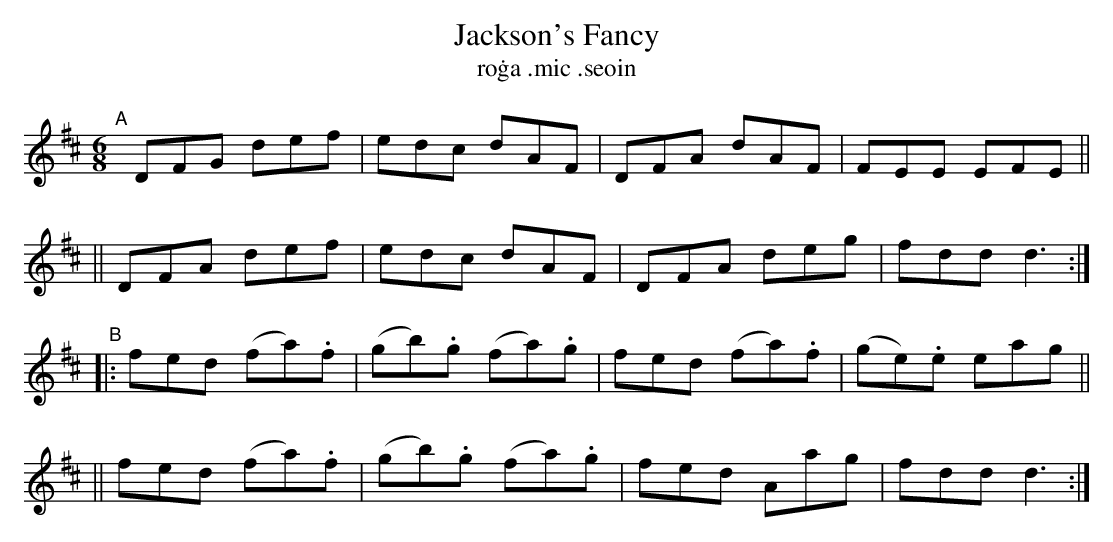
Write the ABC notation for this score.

X:1
T: Jackson's Fancy
T: ro\.ga \.mic \.seoin
M: 6/8
L: 1/8
K: D
"^A"\
[|] DFG def | edc dAF | DFA dAF | FEE EFE ||
||  DFA def | edc dAF | DFA deg | fdd d3 :|
"^B"\
|: fed (fa).f | (gb).g (fa).g | fed (fa).f | (ge).e eag ||
|| fed (fa).f | (gb).g (fa).g | fed Aag | fdd d3 :|
